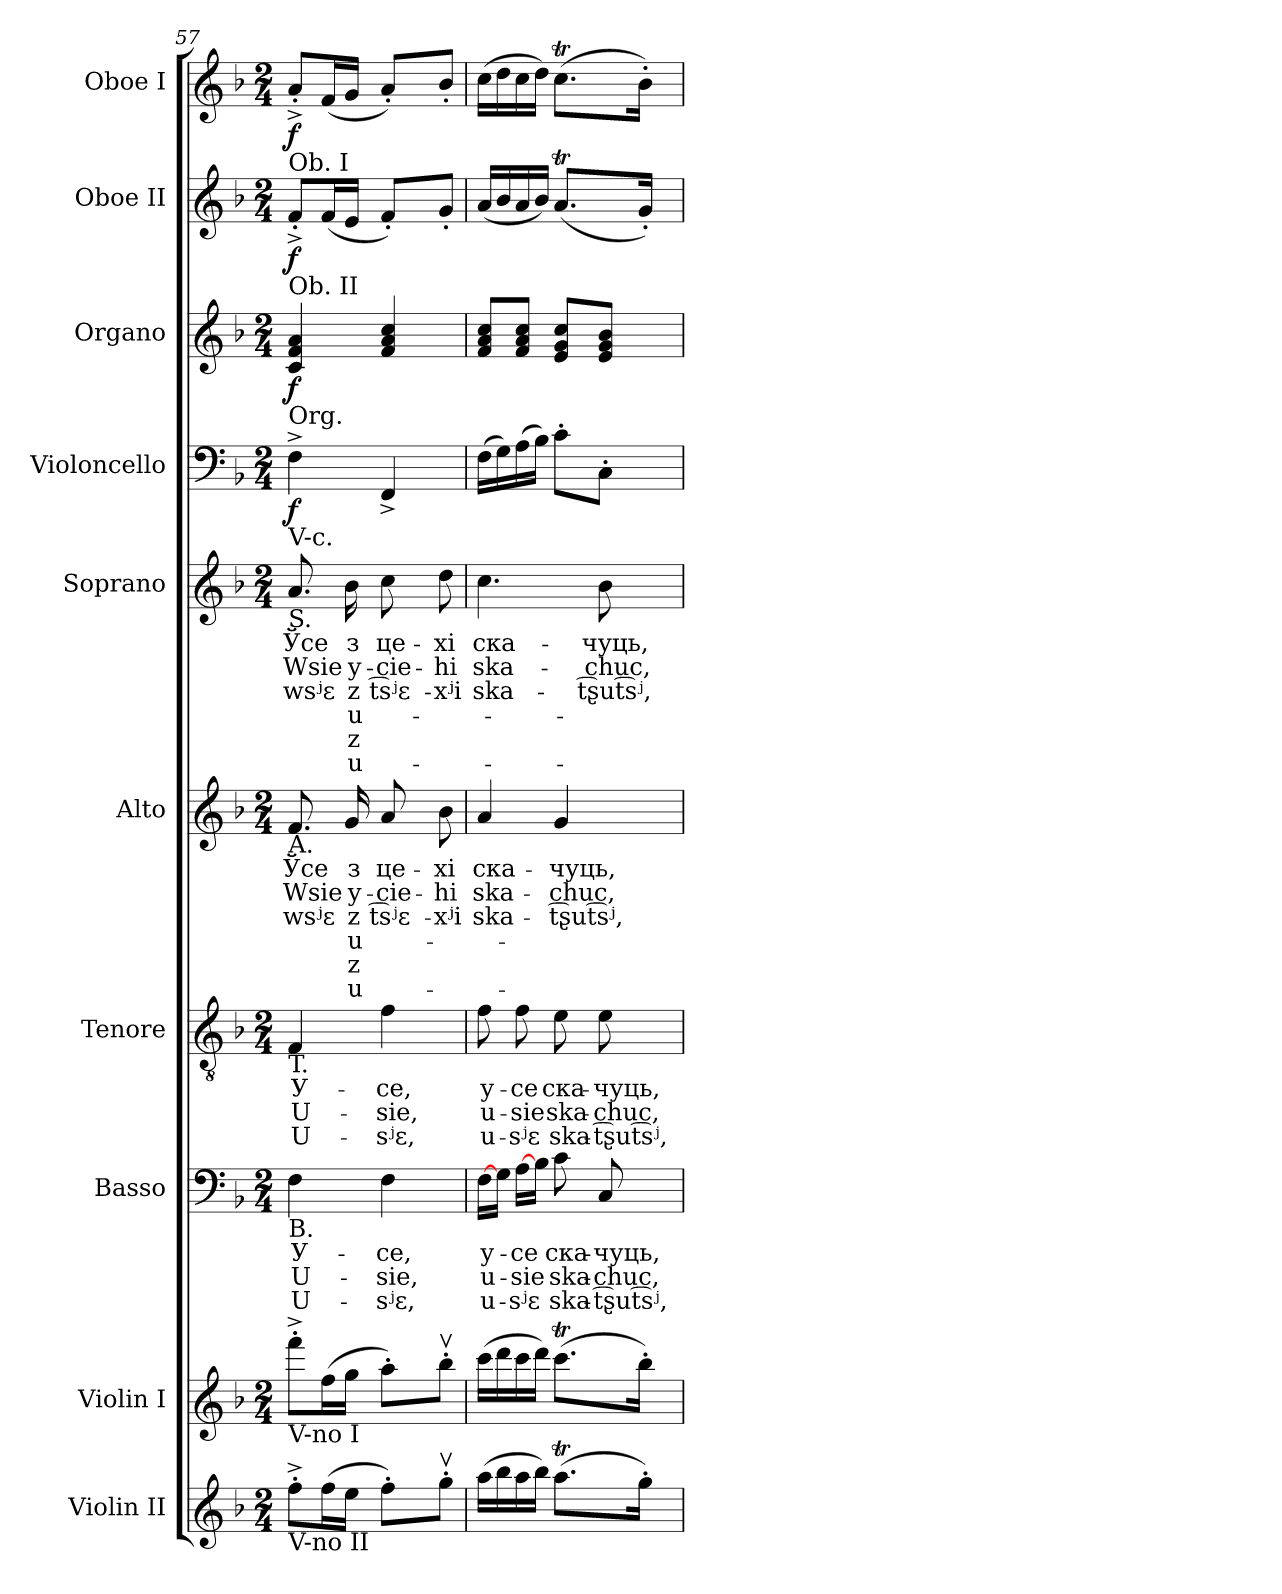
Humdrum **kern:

**kern	**kern	**kern	**text	**text	**text	**kern	**text	**text	**text	**kern	**text	**text	**text	**text	**text	**text	**kern	**text	**text	**text	**text	**text	**text	**kern	**dynam	**kern	**dynam	**kern	**dynam	**kern	**dynam
*part10	*part9	*part8	*part8	*part8	*part8	*part7	*part7	*part7	*part7	*part6	*part6	*part6	*part6	*part6	*part6	*part6	*part5	*part5	*part5	*part5	*part5	*part5	*part5	*part4	*part4	*part3	*part3	*part2	*part2	*part1	*part1
*staff10	*staff9	*staff8	*staff8	*staff8	*staff8	*staff7	*staff7	*staff7	*staff7	*staff6	*staff6	*staff6	*staff6	*staff6	*staff6	*staff6	*staff5	*staff5	*staff5	*staff5	*staff5	*staff5	*staff5	*staff4	*staff4	*staff3	*staff3	*staff2	*staff2	*staff1	*staff1
*I"Violin II	*I"Violin I	*I"Basso	*	*	*	*I"Tenore	*	*	*	*I"Alto	*	*	*	*	*	*	*I"Soprano	*	*	*	*	*	*	*I"Violoncello	*	*I"Organo	*	*I"Oboe II	*	*I"Oboe I	*
*	*	*	*	*	*	*	*	*	*	*I'A.	*	*	*	*	*	*	*	*	*	*	*	*	*	*	*	*	*	*	*	*	*
!!LO:PB:g=z
*clefG2	*clefG2	*clefF4	*	*	*	*clefGv2	*	*	*	*clefG2	*	*	*	*	*	*	*clefG2	*	*	*	*	*	*	*clefF4	*	*clefG2	*	*clefG2	*	*clefG2	*
*	*	*	*	*	*	*ITrd7c12	*	*	*	*	*	*	*	*	*	*	*	*	*	*	*	*	*	*	*	*	*	*	*	*	*
*k[b-]	*k[b-]	*k[b-]	*	*	*	*k[b-]	*	*	*	*k[b-]	*	*	*	*	*	*	*k[b-]	*	*	*	*	*	*	*k[b-]	*	*k[b-]	*	*k[b-]	*	*k[b-]	*
*F:	*F:	*F:	*	*	*	*F:	*	*	*	*F:	*	*	*	*	*	*	*F:	*	*	*	*	*	*	*F:	*	*F:	*	*F:	*	*F:	*
*M2/4	*M2/4	*M2/4	*	*	*	*M2/4	*	*	*	*M2/4	*	*	*	*	*	*	*M2/4	*	*	*	*	*	*	*M2/4	*	*M2/4	*	*M2/4	*	*M2/4	*
=57	=57	=57	=57	=57	=57	=57	=57	=57	=57	=57	=57	=57	=57	=57	=57	=57	=57	=57	=57	=57	=57	=57	=57	=57	=57	=57	=57	=57	=57	=57	=57
!	!	!	!LO:LY:b:color=#000000	!LO:LY:b:color=#000000	!LO:LY:b:color=#000000	!	!	!	!	!	!	!	!	!	!	!	!	!	!	!	!	!	!	!	!	!	!	!	!	!	!
!	!	!	!	!	!	!	!LO:LY:b:color=#000000	!LO:LY:b:color=#000000	!LO:LY:b:color=#000000	!	!	!	!	!	!	!	!	!	!	!	!	!	!	!	!	!	!	!	!	!	!
!	!	!	!	!	!	!	!	!	!	!	!LO:LY:b:color=#000000	!LO:LY:b:color=#000000	!LO:LY:b:color=#000000	!	!	!	!	!	!	!	!	!	!	!	!	!	!	!	!	!	!
!	!	!	!	!	!	!	!	!	!	!	!	!	!	!	!	!	!	!	!	!	!	!	!	!	!	!	!	!	!	!LO:TX:b:t=Ob. I	!
!	!	!	!	!	!	!	!	!	!	!	!	!	!	!	!	!	!	!	!	!	!	!	!	!	!	!	!	!LO:TX:b:t=Ob. II	!	!	!
!	!	!	!	!	!	!	!	!	!	!	!	!	!	!	!	!	!	!	!	!	!	!	!	!	!	!LO:TX:b:t=Org.	!	!	!	!	!
!	!	!	!	!	!	!	!	!	!	!	!	!	!	!	!	!	!	!	!	!	!	!	!	!LO:TX:b:t=V-c.	!	!	!	!	!	!	!
!	!	!	!	!	!	!	!	!	!	!	!	!	!	!	!	!	!LO:TX:b:t=S.	!	!	!	!	!	!	!	!	!	!	!	!	!	!
!	!	!	!	!	!	!	!	!	!	!LO:TX:b:t=A.	!	!	!	!	!	!	!	!	!	!	!	!	!	!	!	!	!	!	!	!	!
!	!	!	!	!	!	!LO:TX:b:t=T.	!	!	!	!	!	!	!	!	!	!	!	!	!	!	!	!	!	!	!	!	!	!	!	!	!
!	!	!LO:TX:b:t=B.	!	!	!	!	!	!	!	!	!	!	!	!	!	!	!	!	!	!	!	!	!	!	!	!	!	!	!	!	!
!	!LO:TX:b:t=V-no I	!	!	!	!	!	!	!	!	!	!	!	!	!	!	!	!	!	!	!	!	!	!	!	!	!	!	!	!	!	!
!LO:TX:b:t=V-no II	!	!	!	!	!	!	!	!	!	!	!	!	!	!	!	!	!	!	!	!	!	!	!	!	!	!	!	!	!	!	!
!	!	!	!	!	!	!	!	!	!	!	!	!	!	!	!	!	!	!LO:LY:b:color=#000000	!LO:LY:b:color=#000000	!LO:LY:b:color=#000000	!	!	!	!	!	!	!	!	!	!	!
8ff'^i\L	8fff'^i\L	4Fi\	У-	-U-	U-	4FFi/	У-	-U-	U-	8.fi/	Ўсе	Wsie	wsʲɛ	.	.	.	8.ai/	Ўсе	Wsie	wsʲɛ	.	.	.	4F^i\	f	4ci/ 4fi 4ai	f	8f'^i/L	f	8a'^i/L	f
(16ffi\L	(16ffi\L	.	.	.	.	.	.	.	.	.	.	.	.	.	.	.	.	.	.	.	.	.	.	.	.	.	.	(16fi/L	.	(16fi/L	.
!	!	!	!	!	!	!	!	!	!	!	!LO:LY:b:color=#000000	!LO:LY:b:color=#000000	!LO:LY:b:color=#000000	!LO:LY:b:color=#000000	!LO:LY:b:color=#000000	!LO:LY:b:color=#000000	!	!	!	!	!	!	!	!	!	!	!	!	!	!	!
!	!	!	!	!	!	!	!	!	!	!	!	!	!	!	!	!	!	!LO:LY:b:color=#000000	!LO:LY:b:color=#000000	!LO:LY:b:color=#000000	!LO:LY:b:color=#000000	!LO:LY:b:color=#000000	!LO:LY:b:color=#000000	!	!	!	!	!	!	!	!
16eei\JJ	16ggi\JJ	.	.	.	.	.	.	.	.	16gi/	з	у-	z	u-	z	u-	16b-i\	з	у-	z	u-	z	u-	.	.	.	.	16ei/JJ	.	16gi/JJ	.
!	!	!	!LO:LY:b:color=#000000	!LO:LY:b:color=#000000	!LO:LY:b:color=#000000	!	!	!	!	!	!	!	!	!	!	!	!	!	!	!	!	!	!	!	!	!	!	!	!	!	!
!	!	!	!	!	!	!	!LO:LY:b:color=#000000	!LO:LY:b:color=#000000	!LO:LY:b:color=#000000	!	!	!	!	!	!	!	!	!	!	!	!	!	!	!	!	!	!	!	!	!	!
!	!	!	!	!	!	!	!	!	!	!	!LO:LY:b:color=#000000	!LO:LY:b:color=#000000	!LO:LY:b:color=#000000	!	!	!	!	!	!	!	!	!	!	!	!	!	!	!	!	!	!
!	!	!	!	!	!	!	!	!	!	!	!	!	!	!	!	!	!	!LO:LY:b:color=#000000	!LO:LY:b:color=#000000	!LO:LY:b:color=#000000	!	!	!	!	!	!	!	!	!	!	!
8ff'i\L)	8aa'i\L)	4Fi\	-се,	sie,	-sʲɛ,	4Fi\	-се,	sie,	-sʲɛ,	8ai/	-це-	-cie-	-t͡sʲɛ-	.	.	.	8cci\	-це-	-cie-	-t͡sʲɛ-	.	.	.	4FF^i/	.	4fi/ 4ai 4cci	.	8f'i/L)	.	8a'i/L)	.
!	!	!	!	!	!	!	!	!	!	!	!LO:LY:b:color=#000000	!LO:LY:b:color=#000000	!LO:LY:b:color=#000000	!	!	!	!	!	!	!	!	!	!	!	!	!	!	!	!	!	!
!	!	!	!	!	!	!	!	!	!	!	!	!	!	!	!	!	!	!LO:LY:b:color=#000000	!LO:LY:b:color=#000000	!LO:LY:b:color=#000000	!	!	!	!	!	!	!	!	!	!	!
8ggv'i\J	8bb-v'i\J	.	.	.	.	.	.	.	.	8b-i\	-хі	-hi	-xʲi	.	.	.	8ddi\	-хі	-hi	-xʲi	.	.	.	.	.	.	.	8g'i/J	.	8b-'i/J	.
=58	=58	=58	=58	=58	=58	=58	=58	=58	=58	=58	=58	=58	=58	=58	=58	=58	=58	=58	=58	=58	=58	=58	=58	=58	=58	=58	=58	=58	=58	=58	=58
!	!	!	!LO:LY:b:color=#000000	!LO:LY:b:color=#000000	!LO:LY:b:color=#000000	!	!	!	!	!	!	!	!	!	!	!	!	!	!	!	!	!	!	!	!	!	!	!	!	!	!
!	!	!	!	!	!	!	!LO:LY:b:color=#000000	!LO:LY:b:color=#000000	!LO:LY:b:color=#000000	!	!	!	!	!	!	!	!	!	!	!	!	!	!	!	!	!	!	!	!	!	!
!	!	!	!	!	!	!	!	!	!	!	!LO:LY:b:color=#000000	!LO:LY:b:color=#000000	!LO:LY:b:color=#000000	!	!	!	!	!	!	!	!	!	!	!	!	!	!	!	!	!	!
!	!	!	!	!	!	!	!	!	!	!	!	!	!	!	!	!	!	!LO:LY:b:color=#000000	!LO:LY:b:color=#000000	!LO:LY:b:color=#000000	!	!	!	!	!	!	!	!	!	!	!
(16aai\LL	(16ccci\LL	[>16Fi\LL	у-	-u-	u-	8Fi\	у-	-u-	u-	4ai/	ска-	ska-	ska-	.	.	.	4.cci\	ска-	ska-	ska-	.	.	.	(16Fi\LL	.	8fi/ 8ai 8cciL	.	(16ai/LL	.	(16cci\LL	.
16bb-i\	16dddi\	16Gi\JJ	.	.	.	.	.	.	.	.	.	.	.	.	.	.	.	.	.	.	.	.	.	16Gi\)	.	.	.	16b-i/	.	16ddi\	.
!	!	!	!LO:LY:b:color=#000000	!LO:LY:b:color=#000000	!LO:LY:b:color=#000000	!	!	!	!	!	!	!	!	!	!	!	!	!	!	!	!	!	!	!	!	!	!	!	!	!	!
!	!	!	!	!	!	!	!LO:LY:b:color=#000000	!LO:LY:b:color=#000000	!LO:LY:b:color=#000000	!	!	!	!	!	!	!	!	!	!	!	!	!	!	!	!	!	!	!	!	!	!
16aai\	16ccci\	[>16Ai\LL	-се	sie	-sʲɛ	8Fi\	-се	sie	-sʲɛ	.	.	.	.	.	.	.	.	.	.	.	.	.	.	(16Ai\	.	8fi/ 8ai 8cciJ	.	16ai/	.	16cci\	.
16bb-i\JJ)	16dddi\JJ)	16B-i\JJ	.	.	.	.	.	.	.	.	.	.	.	.	.	.	.	.	.	.	.	.	.	16B-i\JJ)	.	.	.	16b-i/JJ)	.	16ddi\JJ)	.
!	!	!	!LO:LY:b:color=#000000	!LO:LY:b:color=#000000	!LO:LY:b:color=#000000	!	!	!	!	!	!	!	!	!	!	!	!	!	!	!	!	!	!	!	!	!	!	!	!	!	!
!	!	!	!	!	!	!	!LO:LY:b:color=#000000	!LO:LY:b:color=#000000	!LO:LY:b:color=#000000	!	!	!	!	!	!	!	!	!	!	!	!	!	!	!	!	!	!	!	!	!	!
!	!	!	!	!	!	!	!	!	!	!	!LO:LY:b:color=#000000	!LO:LY:b:color=#000000	!LO:LY:b:color=#000000	!	!	!	!	!	!	!	!	!	!	!	!	!	!	!	!	!	!
(8.aati\L	(8.cccTi\L	8ci\	ска-	ska-	ska-	8Ei\	ска-	ska-	ska-	4gi/	-чуць,	-chuc,	-t͡ʂut͡sʲ,	.	.	.	.	.	.	.	.	.	.	8c'i\L	.	8ei/ 8gi 8cciL	.	(8.ati/L	.	(8.ccTi\L	.
!	!	!	!LO:LY:b:color=#000000	!LO:LY:b:color=#000000	!LO:LY:b:color=#000000	!	!	!	!	!	!	!	!	!	!	!	!	!	!	!	!	!	!	!	!	!	!	!	!	!	!
!	!	!	!	!	!	!	!LO:LY:b:color=#000000	!LO:LY:b:color=#000000	!LO:LY:b:color=#000000	!	!	!	!	!	!	!	!	!	!	!	!	!	!	!	!	!	!	!	!	!	!
!	!	!	!	!	!	!	!	!	!	!	!	!	!	!	!	!	!	!LO:LY:b:color=#000000	!LO:LY:b:color=#000000	!LO:LY:b:color=#000000	!	!	!	!	!	!	!	!	!	!	!
.	.	8Ci/	-чуць,	-chuc,	-t͡ʂut͡sʲ,	8Ei\	-чуць,	-chuc,	-t͡ʂut͡sʲ,	.	.	.	.	.	.	.	8b-i\	-чуць,	-chuc,	-t͡ʂut͡sʲ,	.	.	.	8C'i\J	.	8ei/ 8gi 8b-iJ	.	.	.	.	.
16gg'i\Jk)	16bb-'i\Jk)	.	.	.	.	.	.	.	.	.	.	.	.	.	.	.	.	.	.	.	.	.	.	.	.	.	.	16g'i/Jk)	.	16b-'i\Jk)	.
=	=	=	=	=	=	=	=	=	=	=	=	=	=	=	=	=	=	=	=	=	=	=	=	=	=	=	=	=	=	=	=
*-	*-	*-	*-	*-	*-	*-	*-	*-	*-	*-	*-	*-	*-	*-	*-	*-	*-	*-	*-	*-	*-	*-	*-	*-	*-	*-	*-	*-	*-	*-	*-
